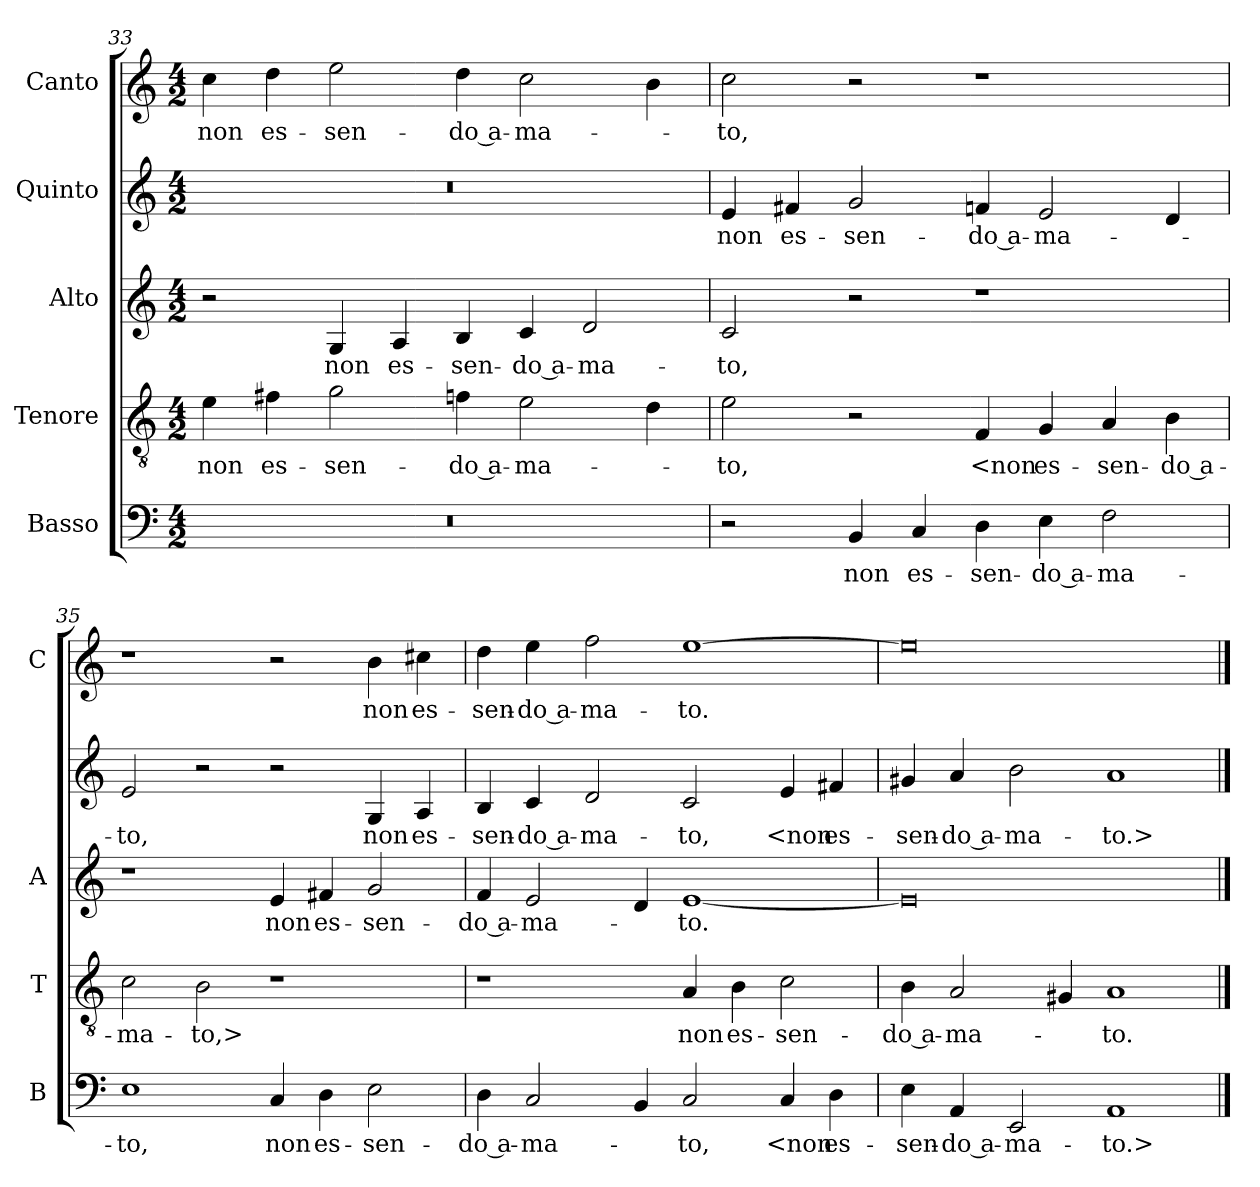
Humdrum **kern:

**kern	**text	**kern	**text	**kern	**text	**kern	**text	**kern	**text
*part5	*part5	*part4	*part4	*part3	*part3	*part2	*part2	*part1	*part1
*staff5	*staff5	*staff4	*staff4	*staff3	*staff3	*staff2	*staff2	*staff1	*staff1
*I"Basso	*	*I"Tenore	*	*I"Alto	*	*I"Quinto	*	*I"Canto	*
*I'B	*	*I'T	*	*I'A	*	*	*	*I'C	*
*clefF4	*	*clefGv2	*	*clefG2	*	*clefG2	*	*clefG2	*
*k[]	*	*k[]	*	*k[]	*	*k[]	*	*k[]	*
*M4/2	*	*M4/2	*	*M4/2	*	*M4/2	*	*M4/2	*
=33	=33	=33	=33	=33	=33	=33	=33	=33	=33
0r	.	4e	non	2r	.	0r	.	4cc	non
.	.	4f#X	es-	.	.	.	.	4dd	es-
.	.	2g	-sen-	4G	non	.	.	2ee	-sen-
.	.	.	.	4A	es-	.	.	.	.
.	.	4fn	-do a-	4B	-sen-	.	.	4dd	-do a-
.	.	2e	-ma-	4c	-do a-	.	.	2cc	-ma-
.	.	.	.	2d	-ma-	.	.	.	.
.	.	4d	.	.	.	.	.	4b	.
=34	=34	=34	=34	=34	=34	=34	=34	=34	=34
2r	.	2e	-to,	2c	-to,	4e	non	2cc	-to,
.	.	.	.	.	.	4f#X	es-	.	.
4BB	non	2r	.	2r	.	2g	-sen-	2r	.
4C	es-	.	.	.	.	.	.	.	.
4D	-sen-	4F	<non	1r	.	4fn	-do a-	1r	.
4E	-do a-	4G	es-	.	.	2e	-ma-	.	.
2F	-ma-	4A	-sen-	.	.	.	.	.	.
.	.	4B	-do a-	.	.	4d	.	.	.
=35	=35	=35	=35	=35	=35	=35	=35	=35	=35
1E	-to,	2c	-ma-	1r	.	2e	-to,	1r	.
.	.	2B	-to,>	.	.	2r	.	.	.
4C	non	1r	.	4e	non	2r	.	2r	.
4D	es-	.	.	4f#X	es-	.	.	.	.
2E	-sen-	.	.	2g	-sen-	4G	non	4b	non
.	.	.	.	.	.	4A	es-	4cc#X	es-
=36	=36	=36	=36	=36	=36	=36	=36	=36	=36
4D	-do a-	1r	.	4f	-do a-	4B	-sen-	4dd	-sen-
2C	-ma-	.	.	2e	-ma-	4c	-do a-	4ee	-do a-
.	.	.	.	.	.	2d	-ma-	2ff	-ma-
4BB	.	.	.	4d	.	.	.	.	.
2C	-to,	4A	non	[1e	-to.	2c	-to,	[1ee	-to.
.	.	4B	es-	.	.	.	.	.	.
4C	<non	2c	-sen-	.	.	4e	<non	.	.
4D	es-	.	.	.	.	4f#X	es-	.	.
=37	=37	=37	=37	=37	=37	=37	=37	=37	=37
4E	-sen-	4B	-do a-	0e]	.	4g#X	-sen-	0ee]	.
4AA	-do a-	2A	-ma-	.	.	4a	-do a-	.	.
2EE	-ma-	.	.	.	.	2b	-ma-	.	.
.	.	4G#X	.	.	.	.	.	.	.
1AA	-to.>	1A	-to.	.	.	1a	-to.>	.	.
==	==	==	==	==	==	==	==	==	==
*-	*-	*-	*-	*-	*-	*-	*-	*-	*-
